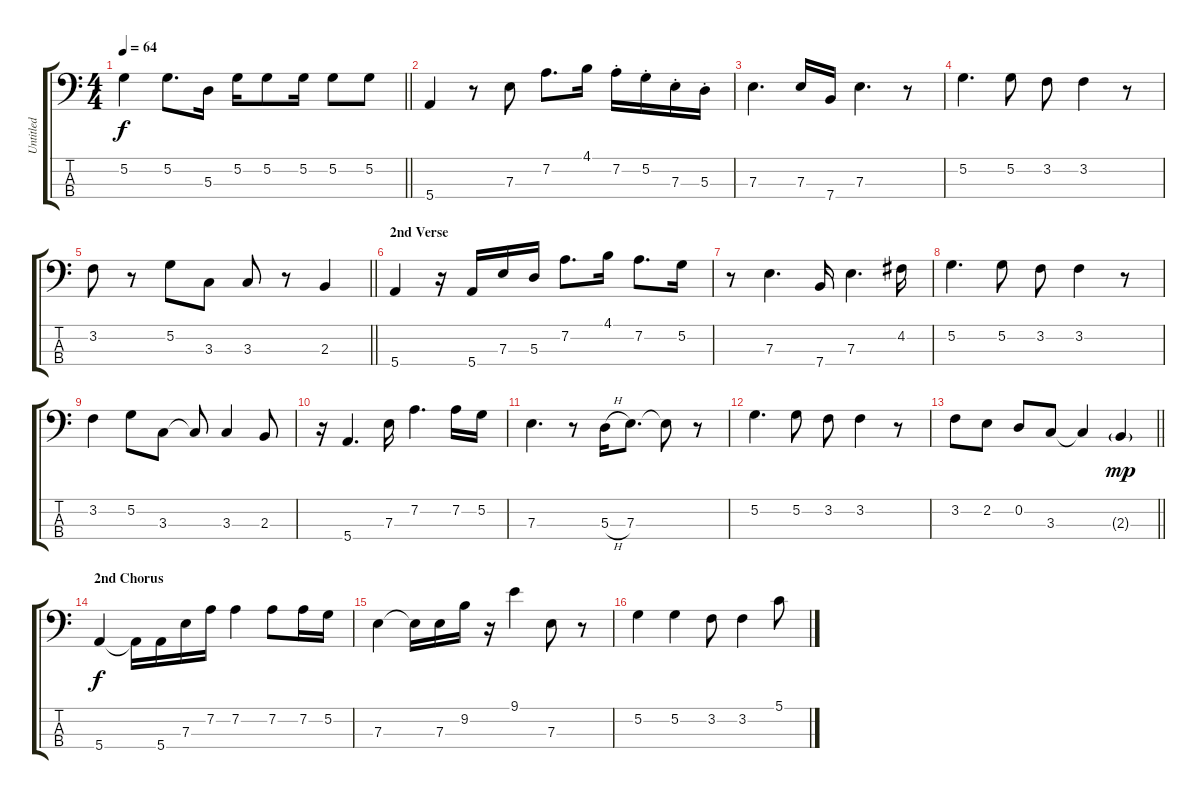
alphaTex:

\track ("Untitled" "Untitled") {instrument electricbasspick}
\staff {score tabs}
\tuning (G2 D2 A1 E1) {hide}
\ts (4 4)
\tempo 64
\clef f4
\barLineRight lightlight
\ks c
5.2.4{dy f} 5.2.8{d} 5.3.16 5.2.16 5.2.8 5.2.16 5.2.8 5.2.8 |
5.4.4 r.8 7.3.8 7.2.8{d} 4.1.16 7.2{st}.16 5.2{st}.16 7.3{st}.16 5.3{st}.16 |
7.3.4{d} 7.3.16 7.4.16 7.3.4{d} r.8 |
5.2.4{d} 5.2.8 3.2.8 3.2.4 r.8 |
\barLineRight lightlight
3.2.8 r.8 5.2.8 3.3.8 3.3.8 r.8 2.3.4 |
\section ("" "2nd Verse")
5.4.4 r.16 5.4.16 7.3.16 5.3.16 7.2.8{d} 4.1.16 7.2.8{d} 5.2.16 |
r.8 7.3.4{d} 7.4.16 7.3.4{d} 4.2.16 |
5.2.4{d} 5.2.8 3.2.8 3.2.4 r.8 |
3.2.4 5.2.8 3.3.8 3.3{t}.8 3.3.4 2.3.8 |
r.16 5.4.4{d} 7.3.16 7.2.4{d} 7.2.16 5.2.16 |
7.3.4{d} r.8 5.3{h}.16 7.3.8{d} 7.3{t}.8 r.8 |
5.2.4{d} 5.2.8 3.2.8 3.2.4 r.8 |
\barLineRight lightlight
3.2.8 2.2.8 0.2.8 3.3.8 3.3{t}.4 2.3{g}.4{dy mp} |
\section ("" "2nd Chorus")
5.4.4{dy f} 5.4{t}.16 5.4.16 7.3.16 7.2.16 7.2.4 7.2.8 7.2.16 5.2.16 |
7.3.4 7.3{t}.16 7.3.16 9.2.16 r.16 9.1.4 7.3.8 r.8 |
5.2.4 5.2.4 3.2.8 3.2.4 5.1.8
